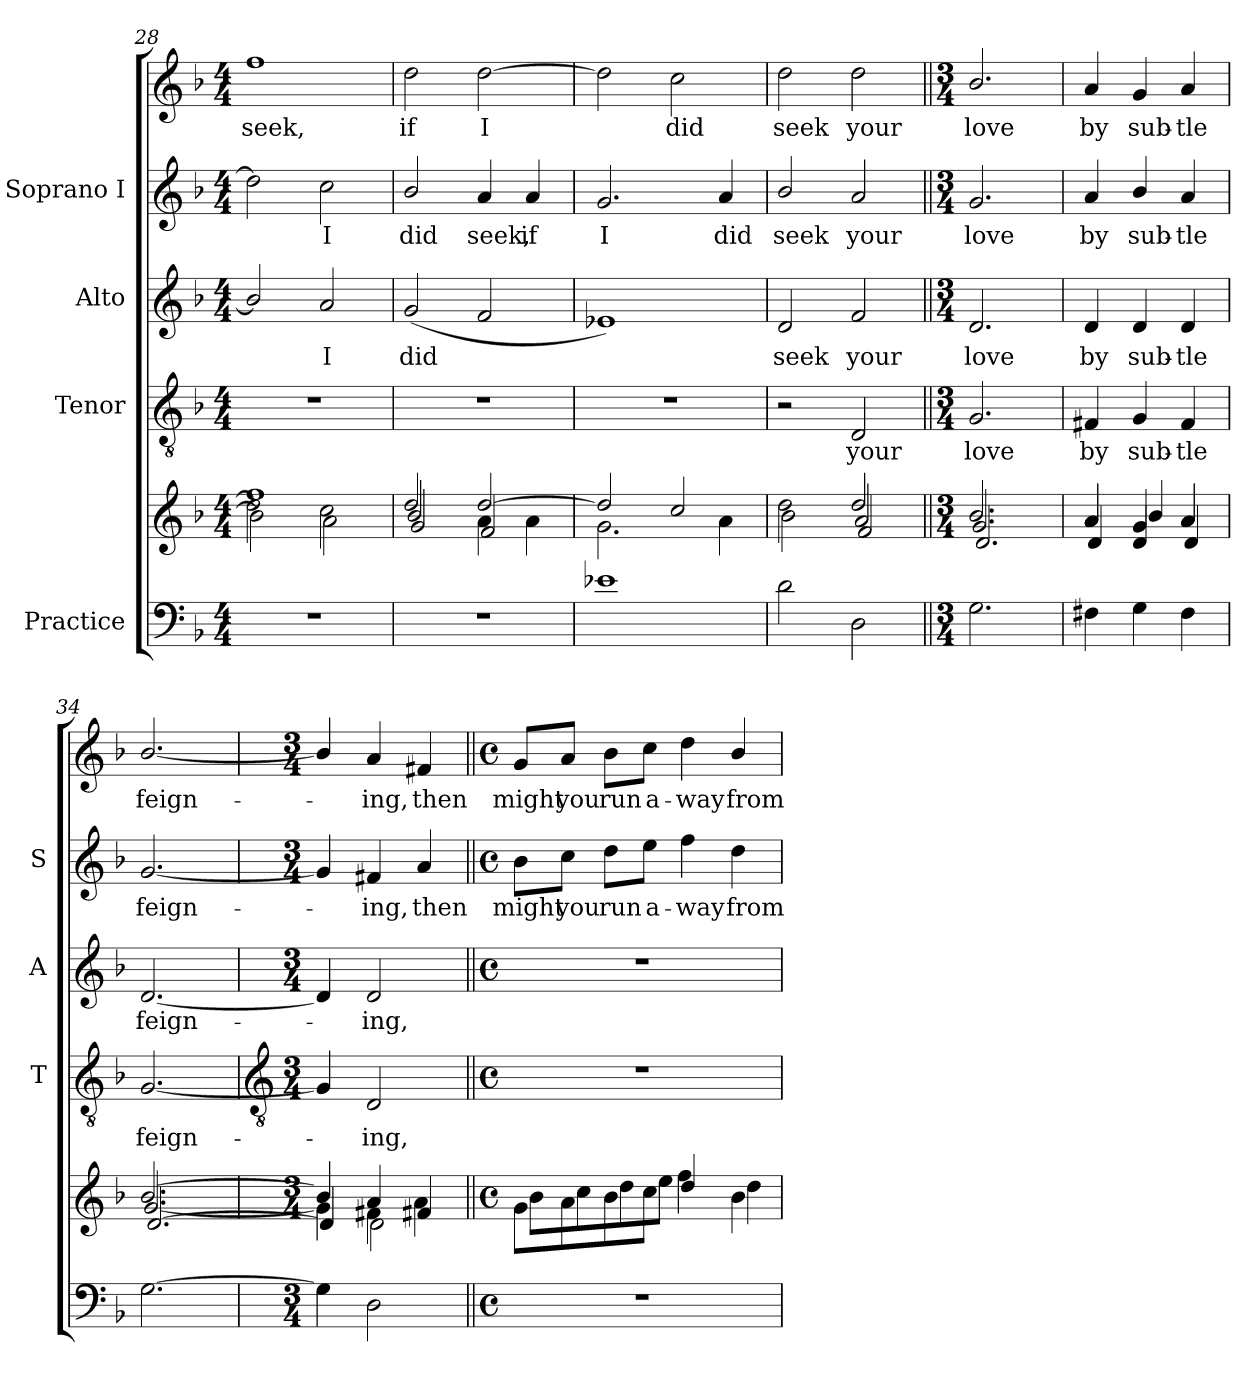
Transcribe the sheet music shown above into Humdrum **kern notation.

**kern	**kern	**kern	**text	**kern	**text	**kern	**text	**kern	**text
*part4	*part4	*part3	*part3	*part2	*part2	*part1	*part1	*part1	*part1
*staff6	*staff5	*staff4	*staff4	*staff3	*staff3	*staff2	*staff2	*staff1	*staff1
*I"Practice	*	*I"Tenor	*	*I"Alto	*	*I"Soprano I	*	*	*
*	*	*I'T	*	*I'A	*	*I'S	*	*	*
*clefF4	*clefG2	*clefGv2	*	*clefG2	*	*clefG2	*	*clefG2	*
*k[b-]	*k[b-]	*k[b-]	*	*k[b-]	*	*k[b-]	*	*k[b-]	*
*F:	*F:	*F:	*	*F:	*	*F:	*	*F:	*
*M4/4	*M4/4	*M4/4	*	*M4/4	*	*M4/4	*	*M4/4	*
=28	=28	=28	=28	=28	=28	=28	=28	=28	=28
*	*^	*	*	*	*	*	*	*	*
*	*	*^	*	*	*	*	*	*	*	*
!	!	!	!	!	!	!	!	!	!	!	!LO:LY:b
1r	1ff/	2dd\]	2b-\]	1r	.	2b-/]	.	2dd]	.	1ff	seek,
!	!	!	!	!	!	!	!LO:LY:b	!	!LO:LY:b	!	!
.	.	2cc\	2a\	.	.	2a	I	2cc	I	.	.
=29	=29	=29	=29	=29	=29	=29	=29	=29	=29	=29	=29
!	!	!	!	!	!	!	!LO:LY:b	!	!LO:LY:b	!	!LO:LY:b
1r	2dd/	2b-/	2g/	1r	.	(<2g	did	2b-/	did	2dd	if
!	!	!	!	!	!	!	!	!	!LO:LY:b	!	!LO:LY:b
.	[2dd/	4a\	2f/	.	.	2f	.	4a	seek,	[2dd	I
!	!	!	!	!	!	!	!	!	!LO:LY:b	!	!
.	.	4a\	.	.	.	.	.	4a	if	.	.
*	*	*v	*v	*	*	*	*	*	*	*	*
=30	=30	=30	=30	=30	=30	=30	=30	=30	=30	=30
*^	*	*	*	*	*	*	*	*	*	*
!	!	!	!	!	!	!	!	!	!LO:LY:b	!	!
1e-X\	1ryy	2dd/]	2.g\	1r	.	1e-X)	.	2.g	I	2dd]	.
!	!	!	!	!	!	!	!	!	!	!	!LO:LY:b
.	.	2cc/	.	.	.	.	.	.	.	2cc	did
!	!	!	!	!	!	!	!	!	!LO:LY:b	!	!
.	.	.	4a\	.	.	.	.	4a	did	.	.
=31	=31	=31	=31	=31	=31	=31	=31	=31	=31	=31	=31
*	*	*	*^	*	*	*	*	*	*	*	*
!	!	!	!	!	!	!	!	!LO:LY:b	!	!LO:LY:b	!	!LO:LY:b
2d\	2ryy	2dd\	2b-\	2ryy	2r	.	2d	seek	2b-/	seek	2dd	seek
!	!	!	!	!	!	!LO:LY:b	!	!LO:LY:b	!	!LO:LY:b	!	!LO:LY:b
2ryy	2D	2dd/	2a/	2f/	2D	your	2f	your	2a	your	2dd	your
*v	*v	*	*	*	*	*	*	*	*	*	*	*
=32||	=32||	=32||	=32||	=32||	=32||	=32||	=32||	=32||	=32||	=32||	=32||
*M3/4	*M3/4	*	*	*M3/4	*	*M3/4	*	*M3/4	*	*M3/4	*
*^	*	*	*	*	*	*	*	*	*	*	*
!	!	!	!	!	!	!LO:LY:b	!	!LO:LY:b	!	!LO:LY:b	!	!LO:LY:b
*v	*v	*	*	*	*	*	*	*	*	*	*	*
2.G	2.b-/	2.g/	2.d/	2.G	love	2.d	love	2.g	love	2.b-/	love
=33	=33	=33	=33	=33	=33	=33	=33	=33	=33	=33	=33
!	!	!	!	!	!LO:LY:b	!	!LO:LY:b	!	!LO:LY:b	!	!LO:LY:b
4F#X	4a/	4a/	4d/	4F#X	by	4d	by	4a	by	4a	by
!	!	!	!	!	!LO:LY:b	!	!LO:LY:b	!	!LO:LY:b	!	!LO:LY:b
4G	4g/	4b-/	4d/	4G	sub-	4d	sub-	4b-/	sub-	4g	sub-
!	!	!	!	!	!LO:LY:b	!	!LO:LY:b	!	!LO:LY:b	!	!LO:LY:b
4F#	4a/	4a/	4d/	4F#	-tle	4d	-tle	4a	-tle	4a	-tle
=34	=34	=34	=34	=34	=34	=34	=34	=34	=34	=34	=34
!	!	!	!	!	!LO:LY:b	!	!LO:LY:b	!	!LO:LY:b	!	!LO:LY:b
[2.G	[2.b-/	[2.g/	[2.d/	[2.G	feign-	[2.d	feign-	[2.g	feign-	[2.b-/	feign-
!!LO:LB:g=z
=35	=35	=35	=35	=35	=35	=35	=35	=35	=35	=35	=35
*	*	*	*	*clefGv2	*	*	*	*	*	*	*
*M3/4	*M3/4	*	*	*M3/4	*	*M3/4	*	*M3/4	*	*M3/4	*
4G]	4b-/]	4g]	4d]	4G]	.	4d]	.	4g]	.	4b-/]	.
!	!	!	!	!	!LO:LY:b	!	!LO:LY:b	!	!LO:LY:b	!	!LO:LY:b
2D	4a	4f#X	2d\	2D	ing,	2d	ing,	4f#X	ing,	4a	ing,
!	!	!	!	!	!	!	!	!	!LO:LY:b	!	!LO:LY:b
.	4f#X	4a	.	.	.	.	.	4a	then	4f#X	then
=36||	=36||	=36||	=36||	=36||	=36||	=36||	=36||	=36||	=36||	=36||	=36||
*M4/4	*M4/4	*	*	*M4/4	*	*M4/4	*	*M4/4	*	*M4/4	*
*met(c)	*met(c)	*	*	*met(c)	*	*met(c)	*	*met(c)	*	*met(c)	*
!	!	!	!	!	!	!	!	!	!LO:LY:b	!	!LO:LY:b
1r	8g\L	8b-L	1ryy	1r	.	1r	.	8b-\L	might	8g/L	might
!	!	!	!	!	!	!	!	!	!LO:LY:b	!	!LO:LY:b
.	8a\	8cc	.	.	.	.	.	8cc\J	you	8a/J	you
!	!	!	!	!	!	!	!	!	!LO:LY:b	!	!LO:LY:b
.	8b-	8dd	.	.	.	.	.	8dd\L	run	8b-\L	run
!	!	!	!	!	!	!	!	!	!LO:LY:b	!	!LO:LY:b
.	8ccJ	8eeJ	.	.	.	.	.	8ee\J	a-	8cc\J	a-
!	!	!	!	!	!	!	!	!	!LO:LY:b	!	!LO:LY:b
.	4dd	4ff	.	.	.	.	.	4ff	-way	4dd	-way
!	!	!	!	!	!	!	!	!	!LO:LY:b	!	!LO:LY:b
.	4b-\	4dd	.	.	.	.	.	4dd	from	4b-/	from
*	*v	*v	*v	*	*	*	*	*	*	*	*
=	=	=	=	=	=	=	=	=	=
*-	*-	*-	*-	*-	*-	*-	*-	*-	*-
